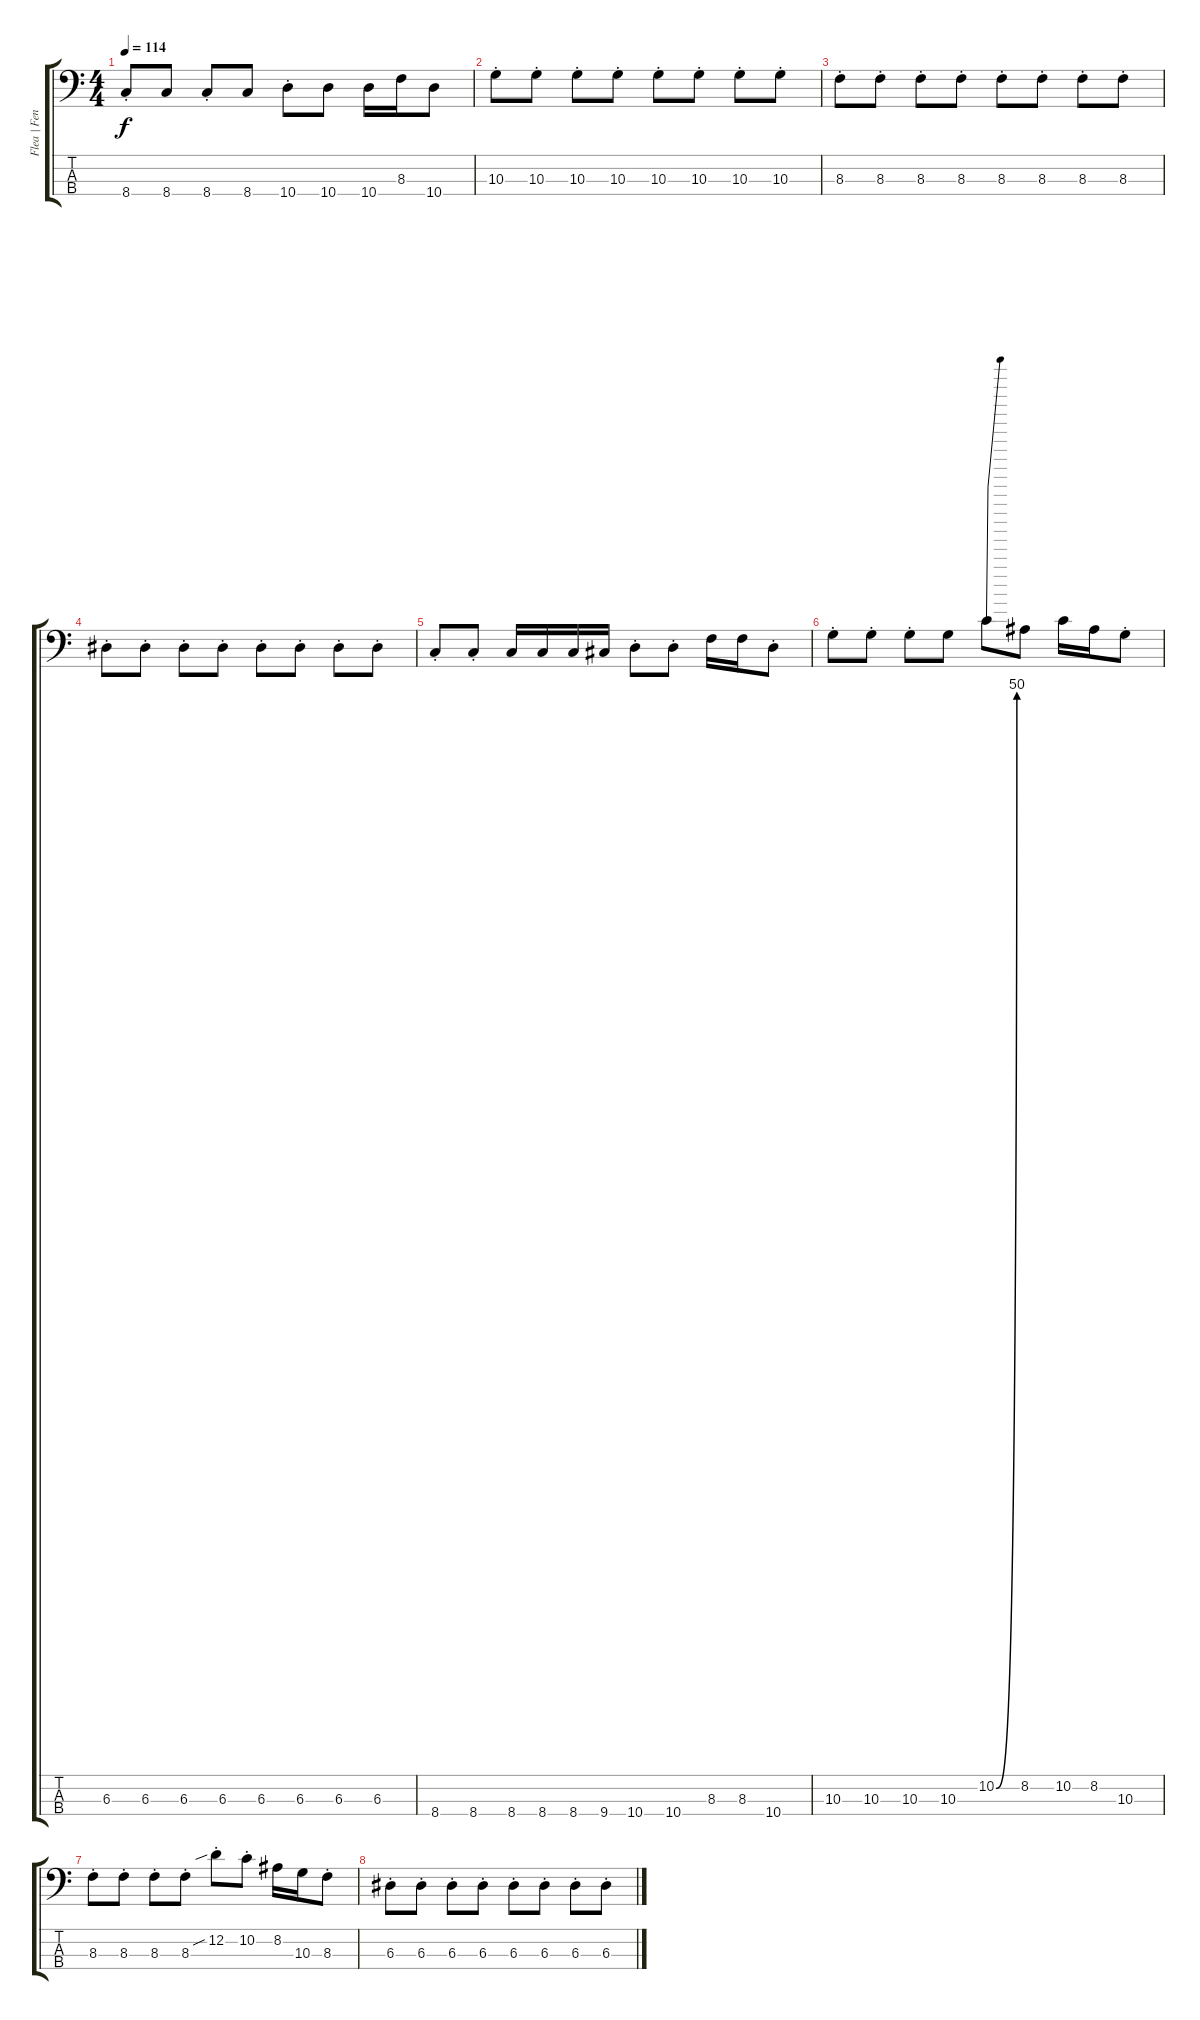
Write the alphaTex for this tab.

\track ("Flea | Fender Jazz Bass" "Flea | Fen") {instrument electricbassfinger}
\staff {score tabs}
\tuning (G2 D2 A1 E1) {hide}
\ts (4 4)
\tempo 114
\clef f4
\ks c
8.4{st}.8{dy f} 8.4.8 8.4{st}.8 8.4.8 10.4{st}.8 10.4.8 10.4.16 8.3.16 10.4.8 |
10.3{st}.8 10.3{st}.8 10.3{st}.8 10.3{st}.8 10.3{st}.8 10.3{st}.8 10.3{st}.8 10.3{st}.8 |
8.3{st}.8 8.3{st}.8 8.3{st}.8 8.3{st}.8 8.3{st}.8 8.3{st}.8 8.3{st}.8 8.3{st}.8 |
6.3{st}.8 6.3{st}.8 6.3{st}.8 6.3{st}.8 6.3{st}.8 6.3{st}.8 6.3{st}.8 6.3{st}.8 |
8.4{st}.8 8.4{st}.8 8.4.16 8.4.16 8.4.16 9.4.16 10.4{st}.8 10.4{st}.8 8.3.16 8.3.16 10.4{st}.8 |
10.3{st}.8 10.3{st}.8 10.3{st}.8 10.3.8 10.2{be (bend 0 0 300 200)}.8 8.2.8 10.2.16 8.2.16 10.3{st}.8 |
8.3{st}.8 8.3{st}.8 8.3{st}.8 8.3{st}.8 12.2{sib st}.8 10.2{st}.8 8.2.16 10.3.16 8.3{st}.8 |
6.3{st}.8 6.3{st}.8 6.3{st}.8 6.3{st}.8 6.3{st}.8 6.3{st}.8 6.3{st}.8 6.3{st}.8
